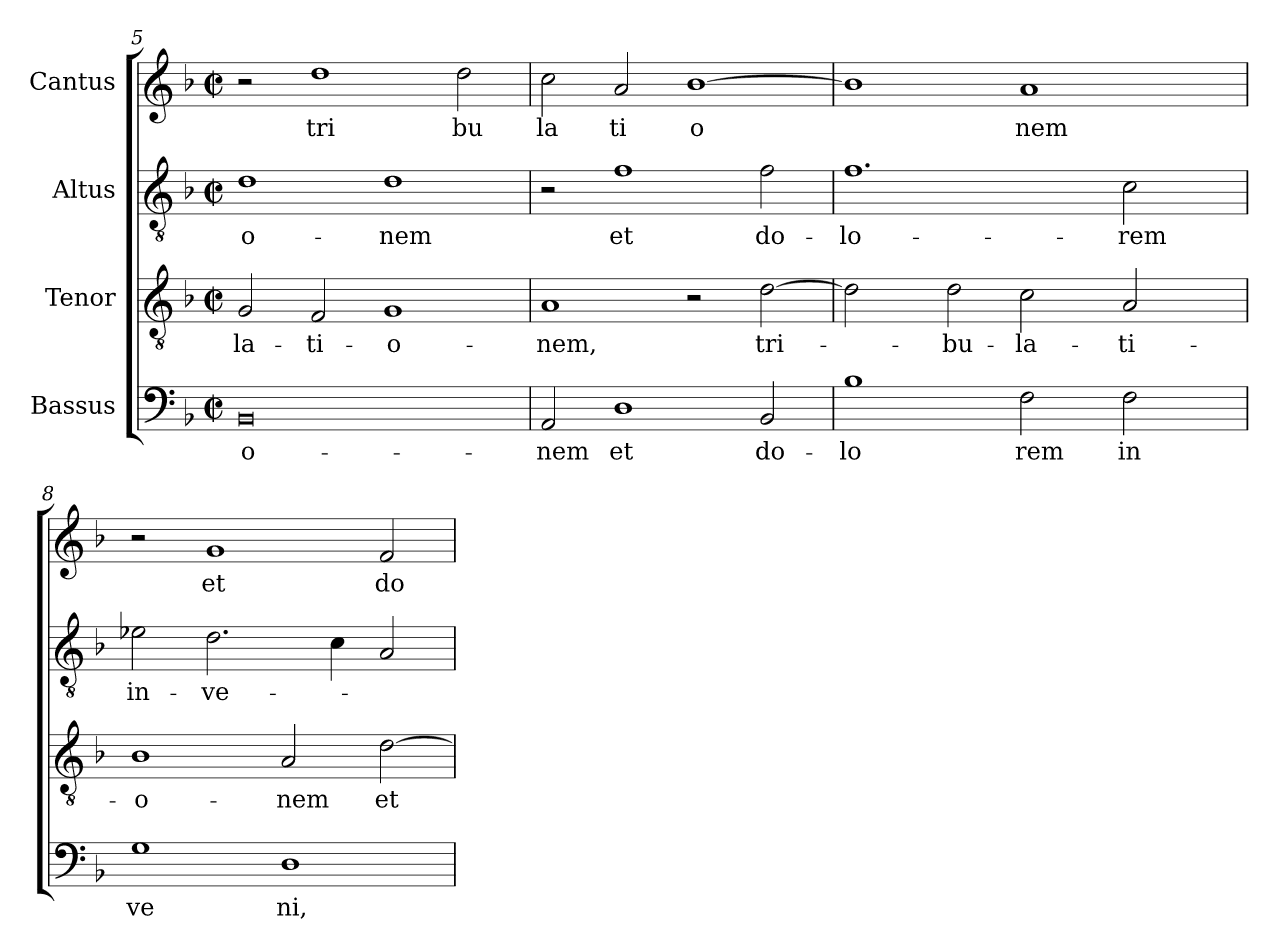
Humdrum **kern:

**kern	**text	**kern	**text	**kern	**text	**kern	**text
*part4	*part4	*part3	*part3	*part2	*part2	*part1	*part1
*staff4	*staff4	*staff3	*staff3	*staff2	*staff2	*staff1	*staff1
*I"Bassus	*	*I"Tenor	*	*I"Altus	*	*I"Cantus	*
*clefF4	*	*clefGv2	*	*clefGv2	*	*clefG2	*
*k[b-]	*	*k[b-]	*	*k[b-]	*	*k[b-]	*
*F:	*	*F:	*	*F:	*	*F:	*
*M2/2	*	*M2/2	*	*M2/2	*	*M2/2	*
*met(c|)	*	*met(c|)	*	*met(c|)	*	*met(c|)	*
=5	=5	=5	=5	=5	=5	=5	=5
!	!LO:LY:b:cj	!	!LO:LY:b:cj	!	!LO:LY:b:cj	!	!
0BB-	-o-	2G/	-la-	1d	-o-	2r	.
!	!	!	!LO:LY:b:cj	!	!	!	!LO:LY:b:cj
.	.	2F/	-ti-	.	.	1dd	tri
!	!	!	!LO:LY:b:cj	!	!LO:LY:b:cj	!	!
.	.	1G	-o-	1d	-nem	.	.
!	!	!	!	!	!	!	!LO:LY:b:cj
.	.	.	.	.	.	2dd\	bu
=6	=6	=6	=6	=6	=6	=6	=6
!	!LO:LY:b:cj	!	!LO:LY:b:cj	!	!	!	!LO:LY:b:cj
2AA/	-nem	1A	-nem,	2r	.	2cc\	la
!	!LO:LY:b:cj	!	!	!	!LO:LY:b:cj	!	!LO:LY:b:cj
1D	et	.	.	1f	et	2a/	ti
!	!	!	!	!	!	!	!LO:LY:b:rj
.	.	2r	.	.	.	[>1b-	o
!	!LO:LY:b:cj	!	!LO:LY:b:cj	!	!LO:LY:b:cj	!	!
2BB-/	do-	[>2d\	tri-	2f\	do-	.	.
!!LO:LB:g=z
=7	=7	=7	=7	=7	=7	=7	=7
!	!LO:LY:b:cj	!	!	!	!LO:LY:b:cj	!	!
*	*	*^	*	*	*	*^	*
1B-	-lo	2d\]	64ryy	.	1.f	-lo-	1b-]	8..ryy	.
.	.	.	1ryy	.	.	.	.	.	.
.	.	.	.	.	.	.	.	1ryy	.
!	!	!	!	!LO:LY:b:cj	!	!	!	!	!
.	.	2d\	.	-bu-	.	.	.	.	.
!	!LO:LY:b:cj	!	!	!LO:LY:b:cj	!	!	!	!	!LO:LY:b:cj
2F\	rem	2c\	.	-la-	.	.	1a	.	nem
.	.	.	2ryy	.	.	.	.	.	.
.	.	.	.	.	.	.	.	2ryy	.
!	!LO:LY:b:cj	!	!	!LO:LY:b:cj	!	!LO:LY:b:cj	!	!	!
2F\	in	2A/	.	-ti-	2c\	-rem	.	.	.
.	.	.	4ryy	.	.	.	.	.	.
.	.	.	.	.	.	.	.	4ryy	.
.	.	.	8...ryy	.	.	.	.	.	.
.	.	.	.	.	.	.	.	32ryy	.
=8	=8	=8	=8	=8	=8	=8	=8	=8	=8
!	!LO:LY:b:cj	!	!	!LO:LY:b:cj	!	!LO:LY:b:cj	!	!	!
*	*	*v	*v	*	*	*	*v	*v	*
1G	ve	1B-	-o-	2e-X\	in-	2r	.
!	!	!	!	!	!LO:LY:b:cj	!	!LO:LY:b:cj
.	.	.	.	2.d\	-ve-	1g	et
!	!LO:LY:b:cj	!	!LO:LY:b:cj	!	!	!	!
1D	ni,	2A/	-nem	.	.	.	.
.	.	.	.	4c\	.	.	.
!	!	!	!LO:LY:b:cj	!	!	!	!LO:LY:b:cj
.	.	[>2d\	et	2A/	.	2f/	do
=	=	=	=	=	=	=	=
*-	*-	*-	*-	*-	*-	*-	*-
